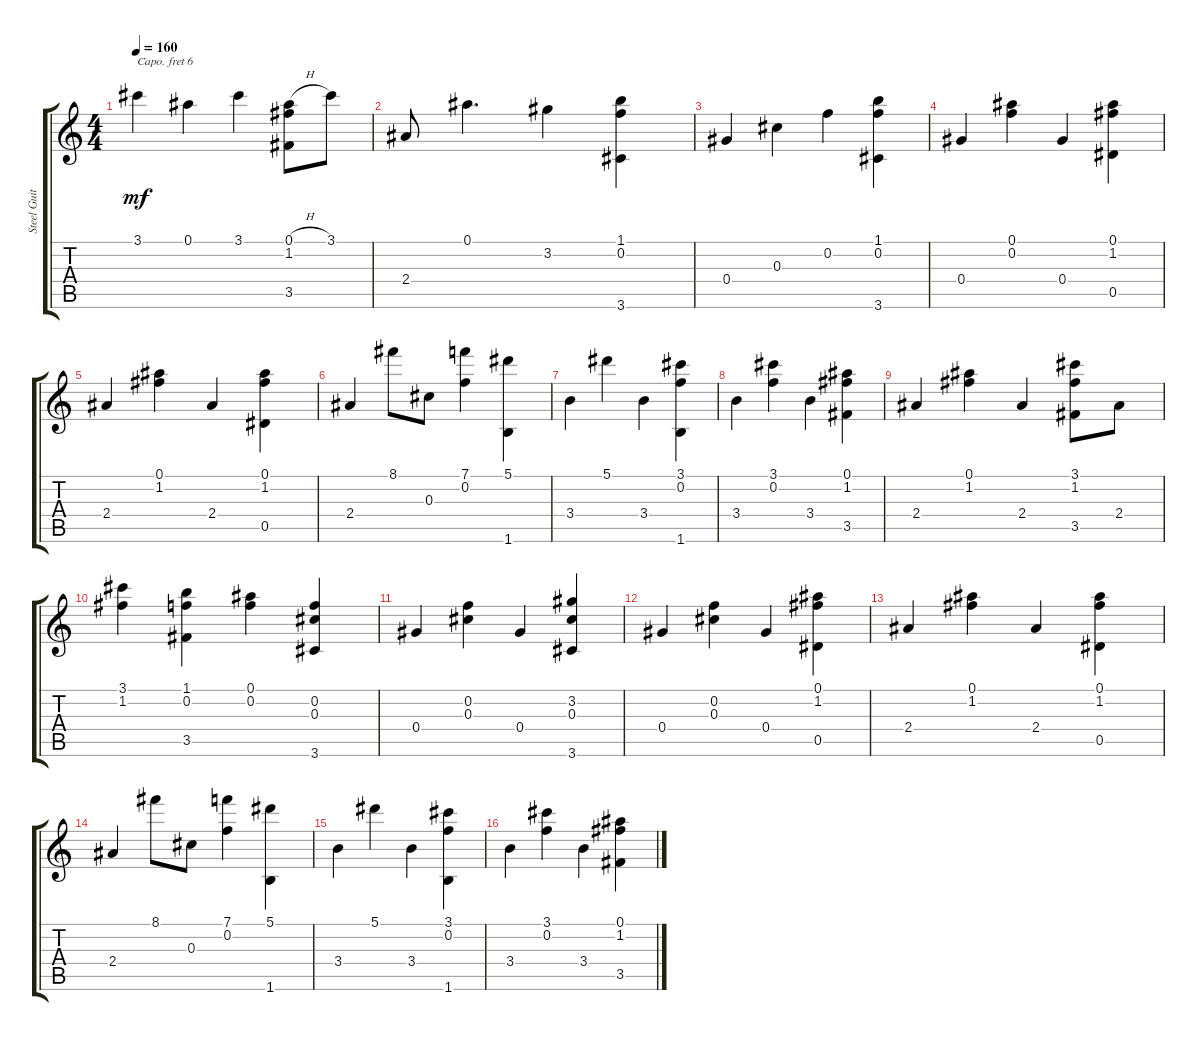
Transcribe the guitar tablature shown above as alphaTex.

\track ("Steel Guitar" "Steel Guit") {instrument acousticguitarsteel}
\staff {score tabs}
\capo 6
\tuning (E4 B3 G3 D3 A2 E2) {hide}
\ts (4 4)
\tempo 160
\clef g2
\ks c
3.1.4{dy mf} 0.1.4 3.1.4 (0.1{h} 1.2 3.5).8 3.1.8 |
2.4.8 0.1.4{d} 3.2.4 (1.1 0.2 3.6).4 |
0.4.4 0.3.4 0.2.4 (1.1 0.2 3.6).4 |
0.4.4 (0.1 0.2).4 0.4.4 (0.1 1.2 0.5).4 |
2.4.4 (0.1 1.2).4 2.4.4 (0.1 1.2 0.5).4 |
2.4.4 8.1.8 0.3.8 (7.1 0.2).4 (5.1 1.6).4 |
3.4.4 5.1.4 3.4.4 (3.1 0.2 1.6).4 |
3.4.4 (3.1 0.2).4 3.4.4 (0.1 1.2 3.5).4 |
2.4.4 (0.1 1.2).4 2.4.4 (3.1 1.2 3.5).8 2.4.8 |
(3.1 1.2).4 (1.1 0.2 3.5).4 (0.1 0.2).4 (0.2 0.3 3.6).4 |
0.4.4 (0.2 0.3).4 0.4.4 (3.2 0.3 3.6).4 |
0.4.4 (0.2 0.3).4 0.4.4 (0.1 1.2 0.5).4 |
2.4.4 (0.1 1.2).4 2.4.4 (0.1 1.2 0.5).4 |
2.4.4 8.1.8 0.3.8 (7.1 0.2).4 (5.1 1.6).4 |
3.4.4 5.1.4 3.4.4 (3.1 0.2 1.6).4 |
3.4.4 (3.1 0.2).4 3.4.4 (0.1 1.2 3.5).4
